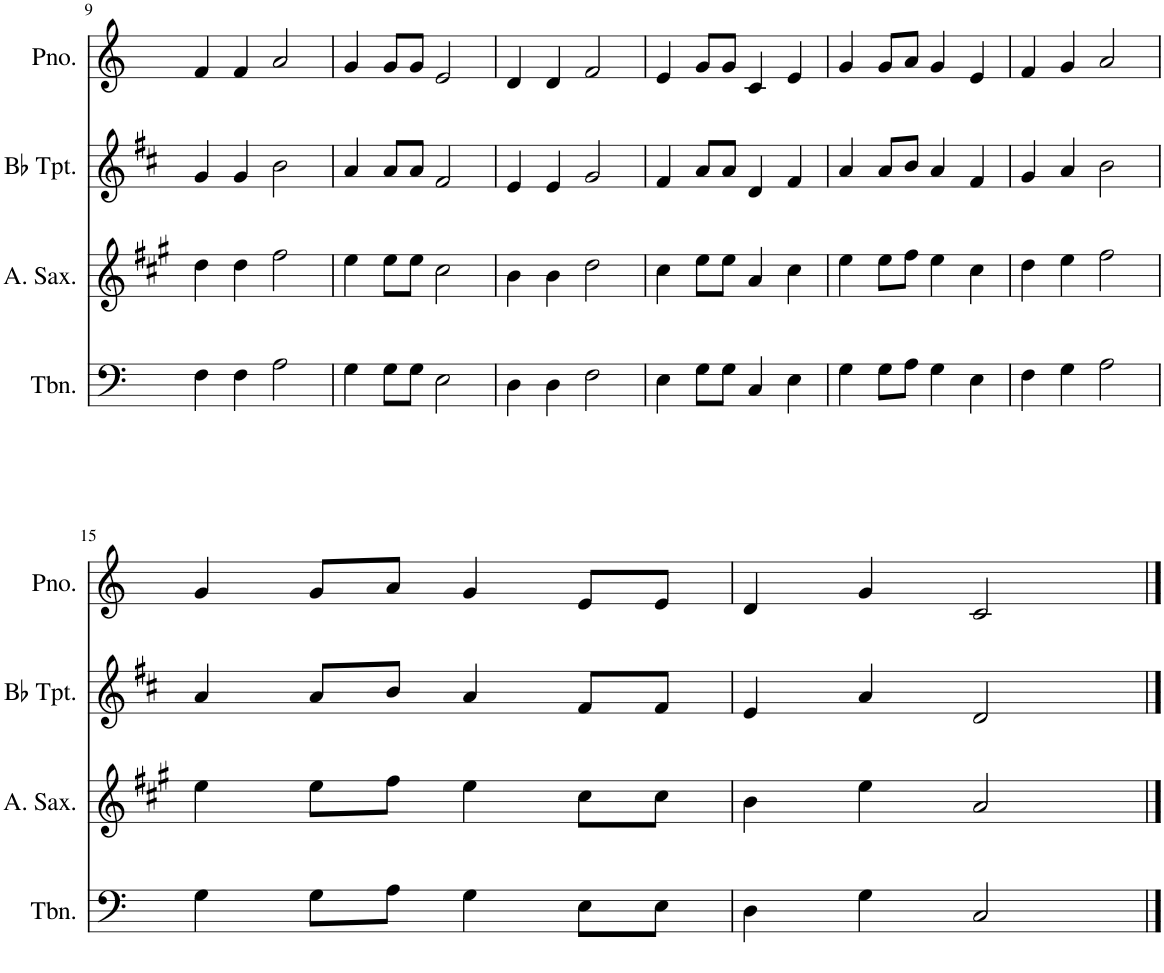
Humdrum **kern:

**kern	**kern	**kern	**kern
*part4	*part3	*part2	*part1
*staff4	*staff3	*staff2	*staff1
*I"Trombone	*I"Alto Saxophone	*I"Bb Trumpet	*I"Piano
*I'Tbn.	*I'A. Sax.	*I'Bb Tpt.	*I'Pno.
!!LO:PB:g=z
*clefF4	*clefG2	*clefG2	*clefG2
*	*Trd5c9	*Trd1c2	*
*k[]	*k[f#c#g#]	*k[f#c#]	*k[]
*M4/4	*M4/4	*M4/4	*M4/4
=9	=9	=9	=9
4F\	4dd\	4g/	4f/
4F\	4dd\	4g/	4f/
2A\	2ff#\	2b\	2a/
=10	=10	=10	=10
4G\	4ee\	4a/	4g/
8G\L	8ee\L	8a/L	8g/L
8G\J	8ee\J	8a/J	8g/J
2E\	2cc#\	2f#/	2e/
=11	=11	=11	=11
4D\	4b\	4e/	4d/
4D\	4b\	4e/	4d/
2F\	2dd\	2g/	2f/
=12	=12	=12	=12
4E\	4cc#\	4f#/	4e/
8G\L	8ee\L	8a/L	8g/L
8G\J	8ee\J	8a/J	8g/J
4C/	4a/	4d/	4c/
4E\	4cc#\	4f#/	4e/
=13	=13	=13	=13
4G\	4ee\	4a/	4g/
8G\L	8ee\L	8a/L	8g/L
8A\J	8ff#\J	8b/J	8a/J
4G\	4ee\	4a/	4g/
4E\	4cc#\	4f#/	4e/
=14	=14	=14	=14
4F\	4dd\	4g/	4f/
4G\	4ee\	4a/	4g/
2A\	2ff#\	2b\	2a/
!!LO:LB:g=z
=15	=15	=15	=15
4G\	4ee\	4a/	4g/
8G\L	8ee\L	8a/L	8g/L
8A\J	8ff#\J	8b/J	8a/J
4G\	4ee\	4a/	4g/
8E\L	8cc#\L	8f#/L	8e/L
8E\J	8cc#\J	8f#/J	8e/J
=16	=16	=16	=16
4D\	4b\	4e/	4d/
4G\	4ee\	4a/	4g/
2C/	2a/	2d/	2c/
==	==	==	==
*-	*-	*-	*-
